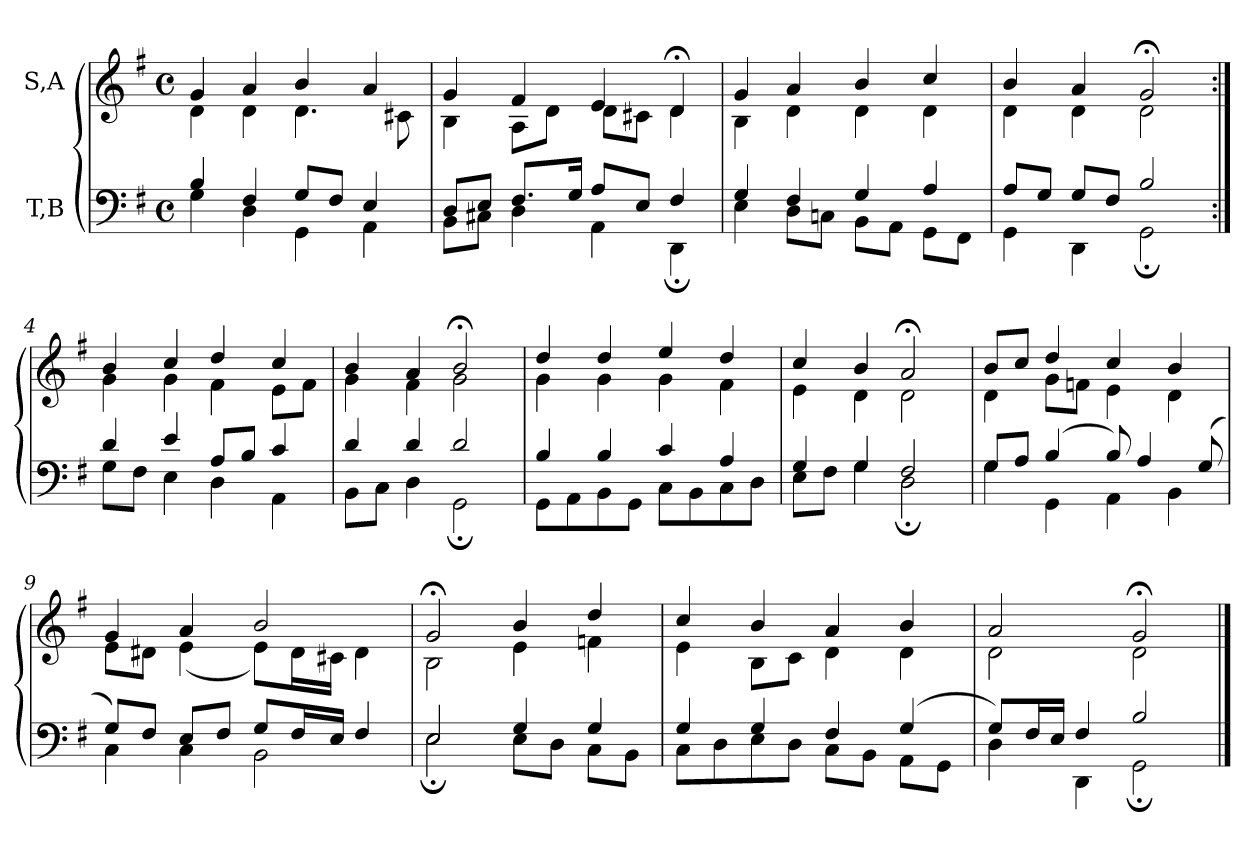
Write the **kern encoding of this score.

**kern	**kern
*part2	*part1
*staff2	*staff1
*I"T,B	*I"S,A
*clefF4	*clefG2
*k[f#]	*k[f#]
*M4/4	*M4/4
*met(c)	*met(c)
=	=
*^	*^
4B	4G	4g	4d
4F#	4D	4a	4d
8GL	4GG	4b	4.d
8F#J	.	.	.
4E	4AA	4a	.
.	.	.	8c#X
=1	=1	=1	=1
8DL	8BBL	4g	4B
8EJ	8C#XJ	.	.
8.F#L	4D	4f#	8AL
.	.	.	8dJ
16GJk	.	.	.
8AL	4AA	4e	8dL
8EJ	.	.	8c#XJ
4F#	4DD;	4d;<	4d
=2	=2	=2	=2
4G	4E	4g	4B
4F#	8DL	4a	4d
.	8CnJ	.	.
4G	8BBL	4b	4d
.	8AAJ	.	.
4A	8GGL	4cc	4d
.	8FF#J	.	.
=3	=3	=3	=3
8AL	4GG	4b	4d
8GJ	.	.	.
8GL	4DD	4a	4d
8F#J	.	.	.
2B	2GG;	2g;<	2d
=4:|!	=4:|!	=4:|!	=4:|!
4d	8GL	4b	4g
.	8F#J	.	.
4e	4E	4cc	4g
8AL	4D	4dd	4f#
8BJ	.	.	.
4c	4AA	4cc	8eL
.	.	.	8f#J
=5	=5	=5	=5
4d	8BBL	4b	4g
.	8CJ	.	.
4d	4D	4a	4f#
2d	2GG;	2b;<	2g
=6	=6	=6	=6
4B	8GGL	4dd	4g
.	8AA	.	.
4B	8BB	4dd	4g
.	8GGJ	.	.
4c	8CL	4ee	4g
.	8BB	.	.
4A	8C	4dd	4f#
.	8DJ	.	.
=7	=7	=7	=7
4G	8EL	4cc	4e
.	8F#J	.	.
4G	4G	4b	4d
2F#	2D;	2a;<	2d
=8	=8	=8	=8
8GL	4G	8bL	4d
8AJ	.	8ccJ	.
(>4B	4GG	4dd	8gL
.	.	.	8fnJ
8B)	4AA	4cc	4e
4A	.	.	.
.	4BB	4b	4d
(>8G	.	.	.
=9	=9	=9	=9
8GL)	4C	4g	8eL
8F#J	.	.	8d#XJ
8EL	4C	4a	(<4e
8F#J	.	.	.
8GL	2BB	2b	8eL)
16F#L	.	.	16d#L
16EJJ	.	.	16c#XJJ
4F#	.	.	4d#
=10	=10	=10	=10
2E	2E;	2g;<	2B
4G	8EL	4b	4e
.	8DJ	.	.
4G	8CL	4dd	4fn
.	8BBJ	.	.
=11	=11	=11	=11
4G	8CL	4cc	4e
.	8D	.	.
4G	8E	4b	8BL
.	8DJ	.	8cJ
4F#	8CL	4a	4d
.	8BBJ	.	.
(>4G	8AAL	4b	4d
.	8GGJ	.	.
=12	=12	=12	=12
8GL)	4D	2a	2d
16F#L	.	.	.
16EJJ	.	.	.
4F#	4DD	.	.
2B	2GG;	2g;<	2d
*v	*v	*	*
*	*v	*v
==	==
*-	*-
